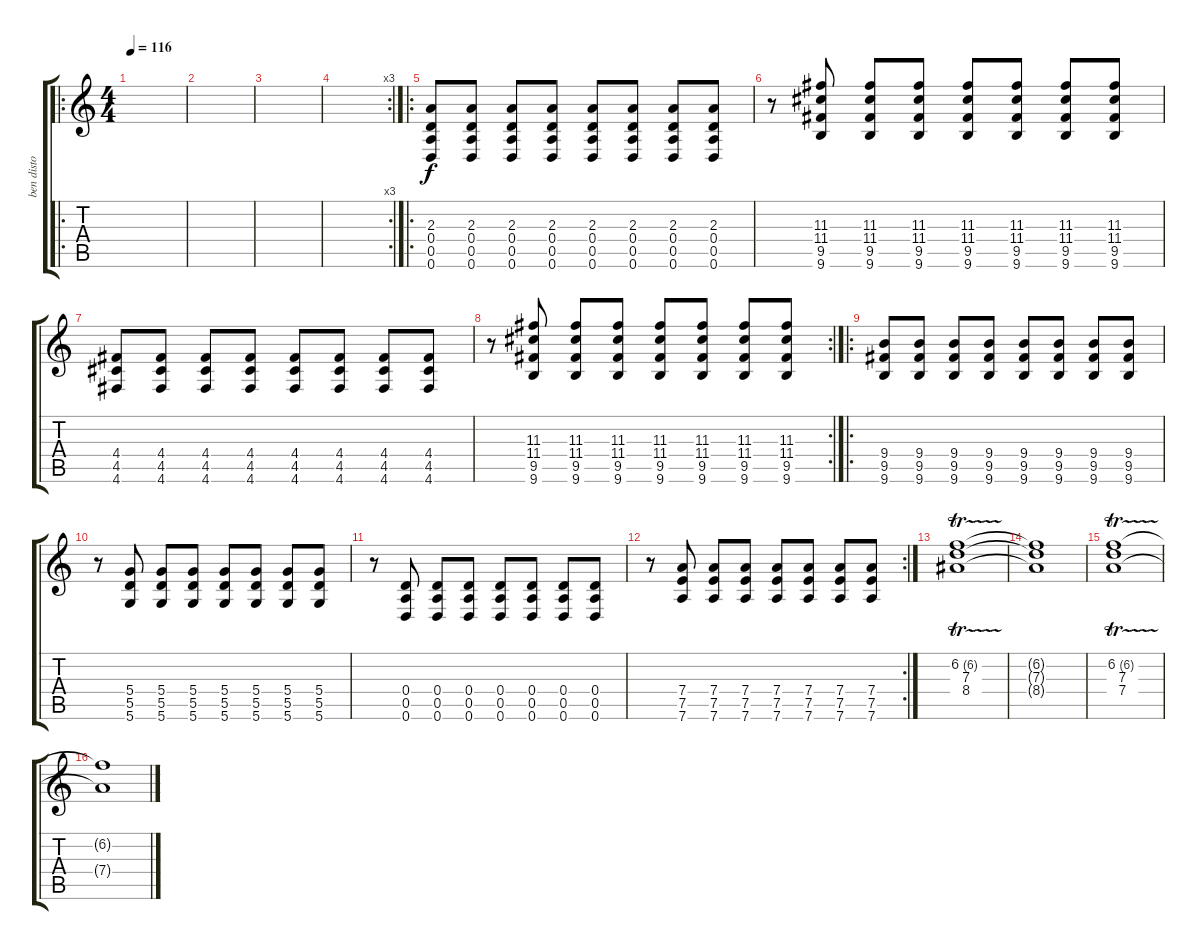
\track ("ben disto" "ben disto") {instrument distortionguitar}
\staff {score tabs}
\tuning (E4 B3 G3 D3 A2 D2) {hide}
\ro
\ts (4 4)
\tempo 116
\clef g2
\ks c
|
|
|
\rc 3
|
\ro
(2.3 0.4 0.5 0.6).8 (2.3 0.4 0.5 0.6).8 (2.3 0.4 0.5 0.6).8 (2.3 0.4 0.5 0.6).8 (2.3 0.4 0.5 0.6).8 (2.3 0.4 0.5 0.6).8 (2.3 0.4 0.5 0.6).8 (2.3 0.4 0.5 0.6).8 |
r.8 (11.3 11.4 9.5 9.6).8 (11.3 11.4 9.5 9.6).8 (11.3 11.4 9.5 9.6).8 (11.3 11.4 9.5 9.6).8 (11.3 11.4 9.5 9.6).8 (11.3 11.4 9.5 9.6).8 (11.3 11.4 9.5 9.6).8 |
(4.4 4.5 4.6).8 (4.4 4.5 4.6).8 (4.4 4.5 4.6).8 (4.4 4.5 4.6).8 (4.4 4.5 4.6).8 (4.4 4.5 4.6).8 (4.4 4.5 4.6).8 (4.4 4.5 4.6).8 |
\rc 2
r.8 (11.3 11.4 9.5 9.6).8 (11.3 11.4 9.5 9.6).8 (11.3 11.4 9.5 9.6).8 (11.3 11.4 9.5 9.6).8 (11.3 11.4 9.5 9.6).8 (11.3 11.4 9.5 9.6).8 (11.3 11.4 9.5 9.6).8 |
\ro
(9.4 9.5 9.6).8 (9.4 9.5 9.6).8 (9.4 9.5 9.6).8 (9.4 9.5 9.6).8 (9.4 9.5 9.6).8 (9.4 9.5 9.6).8 (9.4 9.5 9.6).8 (9.4 9.5 9.6).8 |
r.8 (5.4 5.5 5.6).8 (5.4 5.5 5.6).8 (5.4 5.5 5.6).8 (5.4 5.5 5.6).8 (5.4 5.5 5.6).8 (5.4 5.5 5.6).8 (5.4 5.5 5.6).8 |
r.8 (0.4 0.5 0.6).8 (0.4 0.5 0.6).8 (0.4 0.5 0.6).8 (0.4 0.5 0.6).8 (0.4 0.5 0.6).8 (0.4 0.5 0.6).8 (0.4 0.5 0.6).8 |
\rc 2
r.8 (7.4 7.5 7.6).8 (7.4 7.5 7.6).8 (7.4 7.5 7.6).8 (7.4 7.5 7.6).8 (7.4 7.5 7.6).8 (7.4 7.5 7.6).8 (7.4 7.5 7.6).8 |
(6.2{tr (6 16)} 7.3 8.4).1 |
(6.2{t} 7.3{t} 8.4{t}).1 |
(6.2{tr (6 16)} 7.3 7.4).1 |
(6.2{t} 7.4{t}).1
